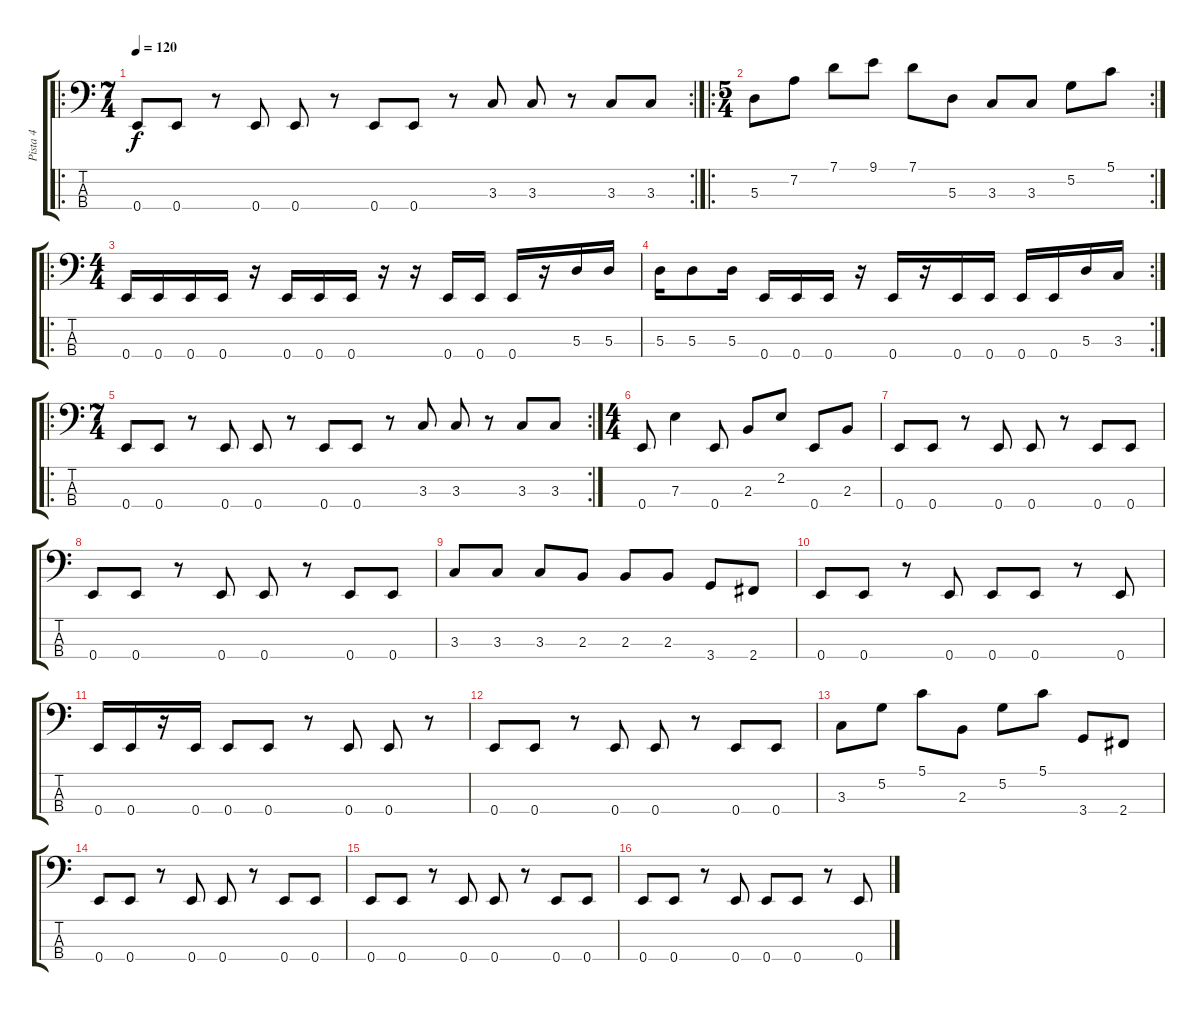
\track ("Pista 4" "Pista 4") {instrument electricbassfinger}
\staff {score tabs}
\tuning (G2 D2 A1 E1) {hide}
\ro
\rc 2
\ts (7 4)
\tempo 120
\clef f4
\ks c
0.4.8{dy f instrument electricbassfinger} 0.4.8 r.8 0.4.8 0.4.8 r.8 0.4.8 0.4.8 r.8 3.3.8 3.3.8 r.8 3.3.8 3.3.8 |
\ro
\rc 2
\ts (5 4)
5.3.8 7.2.8 7.1.8 9.1.8 7.1.8 5.3.8 3.3.8 3.3.8 5.2.8 5.1.8 |
\ro
\ts (4 4)
0.4.16 0.4.16 0.4.16 0.4.16 r.16 0.4.16 0.4.16 0.4.16 r.16 r.16 0.4.16 0.4.16 0.4.16 r.16 5.3.16 5.3.16 |
\rc 2
5.3.16 5.3.8 5.3.16 0.4.16 0.4.16 0.4.16 r.16 0.4.16 r.16 0.4.16 0.4.16 0.4.16 0.4.16 5.3.16 3.3.16 |
\ro
\rc 2
\ts (7 4)
0.4.8 0.4.8 r.8 0.4.8 0.4.8 r.8 0.4.8 0.4.8 r.8 3.3.8 3.3.8 r.8 3.3.8 3.3.8 |
\ts (4 4)
0.4.8 7.3.4 0.4.8 2.3.8 2.2.8 0.4.8 2.3.8 |
0.4.8 0.4.8 r.8 0.4.8 0.4.8 r.8 0.4.8 0.4.8 |
0.4.8 0.4.8 r.8 0.4.8 0.4.8 r.8 0.4.8 0.4.8 |
3.3.8 3.3.8 3.3.8 2.3.8 2.3.8 2.3.8 3.4.8 2.4.8 |
0.4.8 0.4.8 r.8 0.4.8 0.4.8 0.4.8 r.8 0.4.8 |
0.4.16 0.4.16 r.16 0.4.16 0.4.8 0.4.8 r.8 0.4.8 0.4.8 r.8 |
0.4.8 0.4.8 r.8 0.4.8 0.4.8 r.8 0.4.8 0.4.8 |
3.3.8 5.2.8 5.1.8 2.3.8 5.2.8 5.1.8 3.4.8 2.4.8 |
0.4.8 0.4.8 r.8 0.4.8 0.4.8 r.8 0.4.8 0.4.8 |
0.4.8 0.4.8 r.8 0.4.8 0.4.8 r.8 0.4.8 0.4.8 |
0.4.8 0.4.8 r.8 0.4.8 0.4.8 0.4.8 r.8 0.4.8
